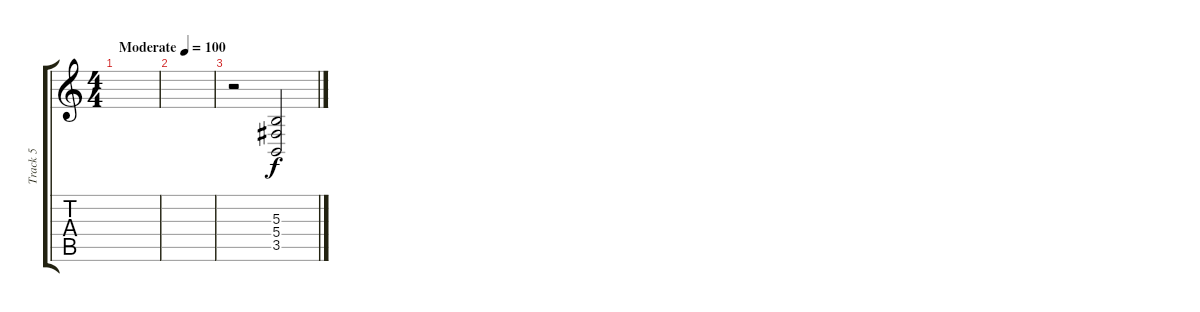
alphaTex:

\track ("Track 5" "Track 5") {instrument reversecymbal}
\staff {score tabs}
\tuning (Eb4 Bb3 Gb3 Db3 Ab2 Eb2) {hide}
\ts (4 4)
\tempo (100 "Moderate")
\clef g2
\ks c
|
|
r.2 (5.3 5.4 3.5).2
